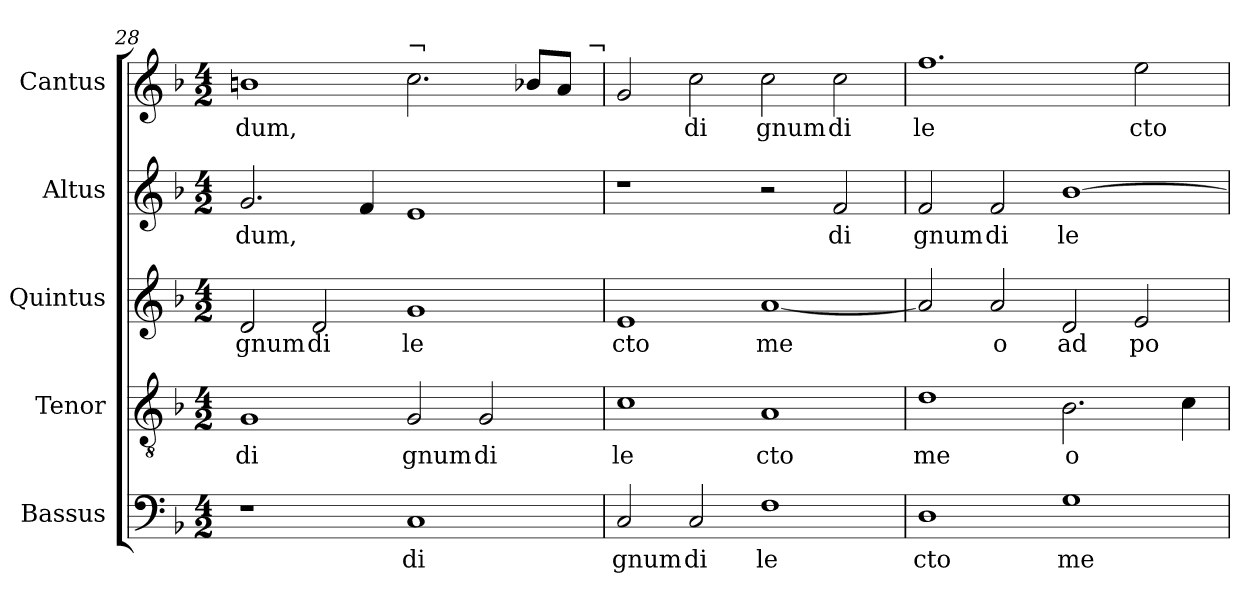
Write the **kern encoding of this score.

**kern	**text	**kern	**text	**kern	**text	**kern	**text	**kern	**text
*part5	*part5	*part4	*part4	*part3	*part3	*part2	*part2	*part1	*part1
*staff5	*staff5	*staff4	*staff4	*staff3	*staff3	*staff2	*staff2	*staff1	*staff1
*I"Bassus	*	*I"Tenor	*	*I"Quintus	*	*I"Altus	*	*I"Cantus	*
*clefF4	*	*clefGv2	*	*clefG2	*	*clefG2	*	*clefG2	*
*k[b-]	*	*k[b-]	*	*k[b-]	*	*k[b-]	*	*k[b-]	*
*F:	*	*F:	*	*F:	*	*F:	*	*F:	*
*M4/2	*	*M4/2	*	*M4/2	*	*M4/2	*	*M4/2	*
=28	=28	=28	=28	=28	=28	=28	=28	=28	=28
!	!	!	!LO:LY:b:cj	!	!LO:LY:b:cj	!	!LO:LY:b	!	!LO:LY:b
*	*	*	*	*	*	*	*	*^	*
1r	.	1G	di	2d/	gnum	2.g/	dum,	1bn	1ryy	dum,
!	!	!	!	!	!LO:LY:b:cj	!	!	!	!	!
.	.	.	.	2d/	di	.	.	.	.	.
.	.	.	.	.	.	4f/	.	.	.	.
!	!	!	!	!	!	!	!	!LO:TX:a:t=¬	!	!
!	!LO:LY:b:cj	!	!LO:LY:b:cj	!	!LO:LY:b:cj	!	!	!	!	!
1C	di	2G/	gnum	1g	le	1e	.	2.cc\	2ryy	.
!	!	!	!LO:LY:b:cj	!	!	!	!	!	!	!
.	.	2G/	di	.	.	.	.	.	4ryy	.
.	.	.	.	.	.	.	.	8b-X/L	8ryy	.
.	.	.	.	.	.	.	.	8a/J	16ryy	.
.	.	.	.	.	.	.	.	.	64ryy	.
!	!	!	!	!	!	!	!	!	!LO:TX:a:t=¬	!
.	.	.	.	.	.	.	.	.	32.ryy	.
=29	=29	=29	=29	=29	=29	=29	=29	=29	=29	=29
!	!LO:LY:b:cj	!	!LO:LY:b:cj	!	!LO:LY:b:cj	!	!	!	!	!
*	*	*	*	*	*	*	*	*v	*v	*
2C/	gnum	1c	le	1e	cto	1r	.	2g/	.
!	!LO:LY:b:cj	!	!	!	!	!	!	!	!LO:LY:b:cj
2C/	di	.	.	.	.	.	.	2cc\	di
!	!LO:LY:b:cj	!	!LO:LY:b:cj	!	!LO:LY:b:cj	!	!	!	!LO:LY:b:cj
1F	le	1A	cto	[<1a	me	2r	.	2cc\	gnum
!	!	!	!	!	!	!	!LO:LY:b:cj	!	!LO:LY:b:cj
.	.	.	.	.	.	2f/	di	2cc\	di
=30	=30	=30	=30	=30	=30	=30	=30	=30	=30
!	!LO:LY:b:cj	!	!LO:LY:b:cj	!	!	!	!LO:LY:b:cj	!	!LO:LY:b:cj
1D	cto	1d	me	2a/]	.	2f/	gnum	1.ff	le
!	!	!	!	!	!LO:LY:b:cj	!	!LO:LY:b:cj	!	!
.	.	.	.	2a/	o	2f/	di	.	.
!	!LO:LY:b:cj	!	!LO:LY:b:cj	!	!LO:LY:b:cj	!	!LO:LY:b:cj	!	!
1G	me	2.B-\	o	2d/	ad	[<1b-	le	.	.
!	!	!	!	!	!LO:LY:b:cj	!	!	!	!LO:LY:b:cj
.	.	.	.	2e/	po	.	.	2ee\	cto
.	.	4c\	.	.	.	.	.	.	.
=	=	=	=	=	=	=	=	=	=
*-	*-	*-	*-	*-	*-	*-	*-	*-	*-
